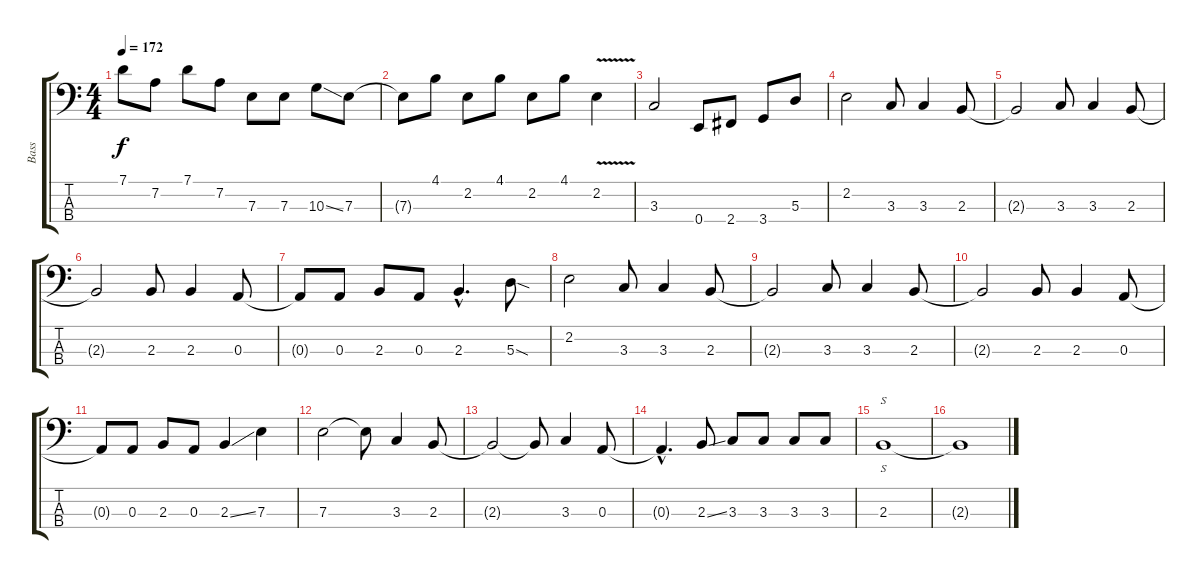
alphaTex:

\track ("Bass" "Bass") {instrument electricbassfinger}
\staff {score tabs}
\tuning (G2 D2 A1 E1) {hide}
\ts (4 4)
\tempo 172
\clef f4
\ks c
7.1.8{dy f} 7.2.8 7.1.8 7.2.8 7.3.8 7.3.8 10.3{ss}.8 7.3.8 |
7.3{t}.8 4.1.8 2.2.8 4.1.8 2.2.8 4.1.8 2.2{v}.4 |
3.3.2 0.4.8 2.4.8 3.4.8 5.3.8 |
\section ("" "")
2.2.2 3.3.8 3.3.4 2.3.8 |
2.3{t}.2 3.3.8 3.3.4 2.3.8 |
2.3{t}.2 2.3.8 2.3.4 0.3.8 |
0.3{t}.8 0.3.8 2.3.8 0.3.8 2.3{hac}.4{d} 5.3{sod}.8 |
2.2.2 3.3.8 3.3.4 2.3.8 |
2.3{t}.2 3.3.8 3.3.4 2.3.8 |
2.3{t}.2 2.3.8 2.3.4 0.3.8 |
0.3{t}.8 0.3.8 2.3.8 0.3.8 2.3{ss}.4 7.3.4 |
\section ("" "")
7.3.2 7.3{t}.8 3.3.4 2.3.8 |
2.3{t}.2 2.3{t}.8 3.3.4 0.3.8 |
0.3{hac t}.4{d} 2.3{ss}.8 3.3.8 3.3.8 3.3.8 3.3.8 |
2.3.1{s instrument slapbass1} |
2.3{t}.1
